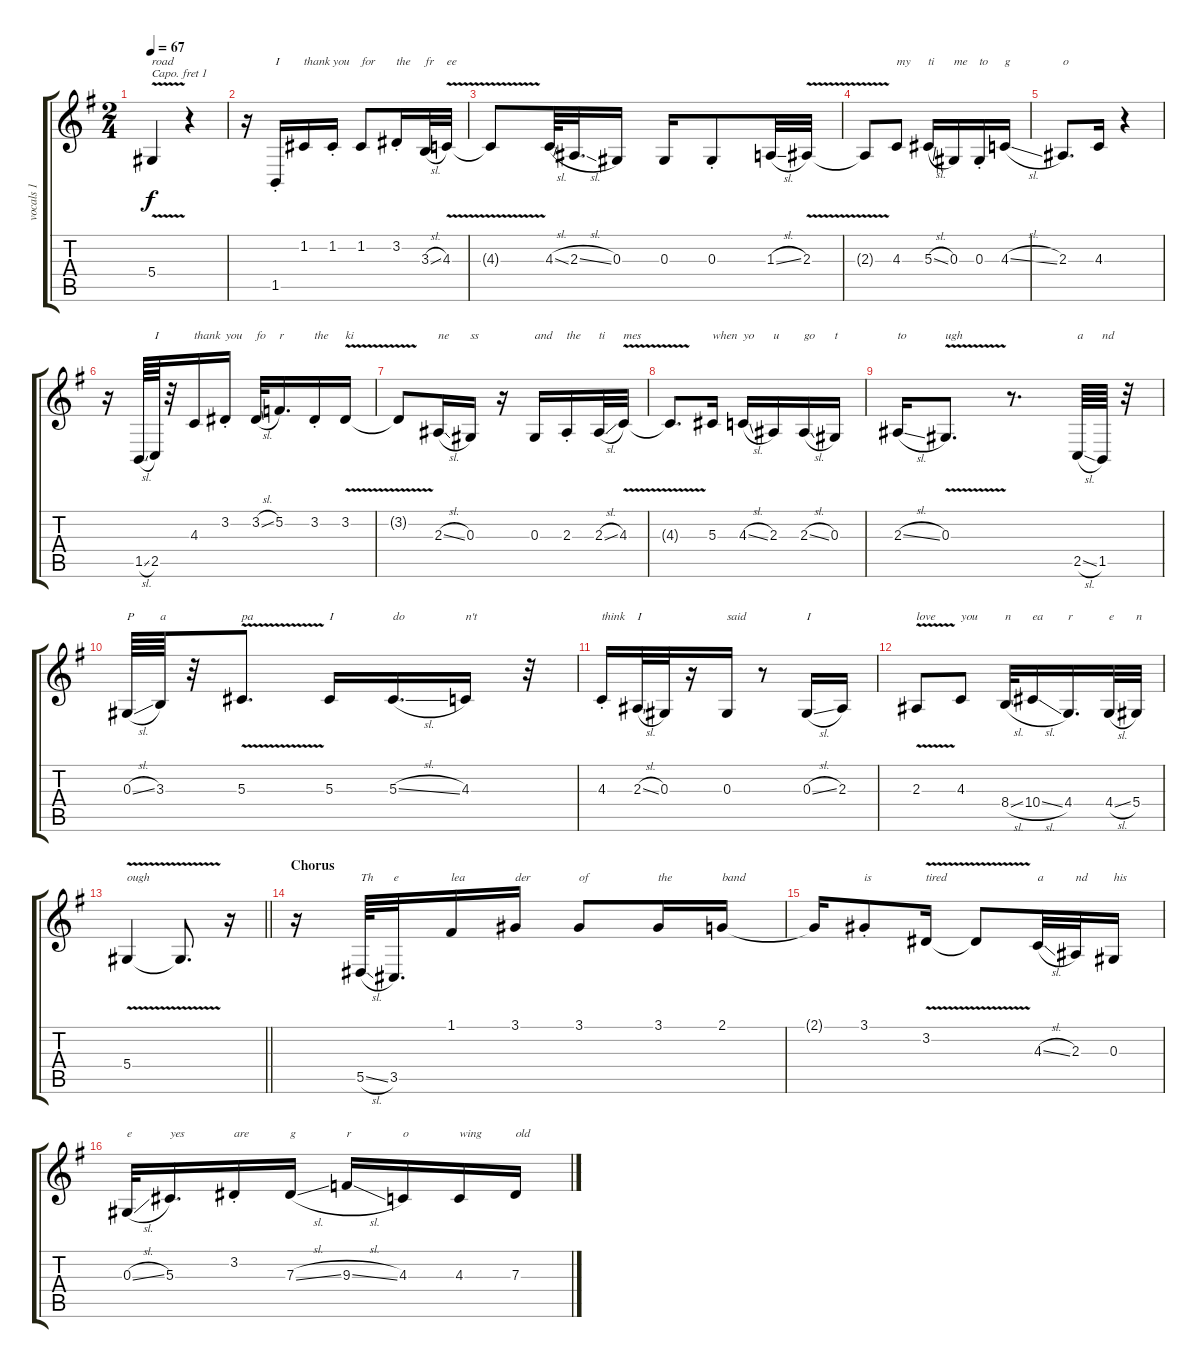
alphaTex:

\track ("vocals 1" "vocals 1") {instrument lead2sawtooth}
\staff {score tabs}
\capo 1
\tuning (E4 B3 G3 D3 A2 E2) {hide}
\ts (2 4)
\tempo 67
\clef g2
\ks g
5.4{v}.4{txt "road" dy f} r.4 |
r.16 1.5{st}.16{txt "I"} 1.2.16{txt "thank"} 1.2{st}.16{txt "you"} 1.2.8{txt "for"} 3.2{st}.16{txt "the"} 3.3{sl}.32{txt "fr"} 4.3{v}.32{txt "ee"} |
4.3{t}.8 4.3{sl}.64 2.3{sl}.32{d} 0.3.16 0.3.16 0.3{st}.8 1.3{sl}.32 2.3{v}.32 |
2.3{t}.8 4.3.8{txt "my"} 5.3{sl}.16{txt "ti"} 0.3.16{txt "me"} 0.3{st}.16{txt "to"} 4.3{sl}.16{txt "g"} |
2.3.8{d txt "o"} 4.3.16 r.4 |
r.16 1.5{sl}.64 2.5.64{txt "I"} r.32 4.3.16{txt "thank"} 3.2{st}.16{txt "you"} 3.2{sl}.32{txt "fo"} 5.2.16{d txt "r"} 3.2{st}.16{txt "the"} 3.2{v}.16{txt "ki"} |
3.2{t}.8 2.3{sl}.16{txt "ne"} 0.3.16{txt "ss"} r.16 0.3.16{txt "and"} 2.3{st}.16{txt "the"} 2.3{sl}.32{txt "ti"} 4.3{v}.32{txt "mes"} |
4.3{t}.8{d} 5.3.16{txt "when"} 4.3{sl}.16{txt "yo"} 2.3.16{txt "u"} 2.3{sl}.16{txt "go"} 0.3.16{txt "t"} |
2.3{sl}.16{txt "to"} 0.3{v}.8{d txt "ugh"} r.8{d} 2.5{sl}.64{txt "a"} 1.5.64{txt "nd"} r.32 |
0.3{sl}.64{txt "P"} 3.3.64{txt "a"} r.32 5.3{v}.8{d txt "pa"} 5.3.16{txt "I"} 5.3{sl}.16{d txt "do"} 4.3.16{txt "n't"} r.32 |
4.3{st}.16{txt "think"} 2.3{sl}.32{txt "I"} 0.3.32 r.16 0.3.16{txt "said"} r.8 0.3{sl}.16{txt "I"} 2.3.16 |
2.3{v}.8{txt "love"} 4.3.8{txt "you"} 8.4{sl}.32{txt "n"} 10.4{sl}.16{txt "ea"} 4.4.16{d txt "r"} 4.4{sl}.32{txt "e"} 5.4.32{txt "n"} |
\barLineRight lightlight
5.4{v}.4{txt "ough"} 5.4{t}.8{d} r.16 |
\section ("" "Chorus")
r.16 5.5{sl}.64{txt "Th"} 3.5.32{d txt "e"} 1.1.16{txt "lea"} 3.1.16{txt "der"} 3.1.8{txt "of"} 3.1.16{txt "the"} 2.1.16{txt "band"} |
2.1{t}.16 3.1{st}.8{txt "is"} 3.2{v}.16{txt "tired"} 3.2{t}.8 4.3{sl}.32{txt "a"} 2.3.32{txt "nd"} 0.3.16{txt "his"} |
0.3{sl}.32{txt "e"} 5.3.16{d txt "yes"} 3.2{st}.16{txt "are"} 7.3{sl}.16{txt "g"} 9.3{sl}.16{txt "r"} 4.3.16{txt "o"} 4.3.16{txt "wing"} 7.3.16{txt "old"}
